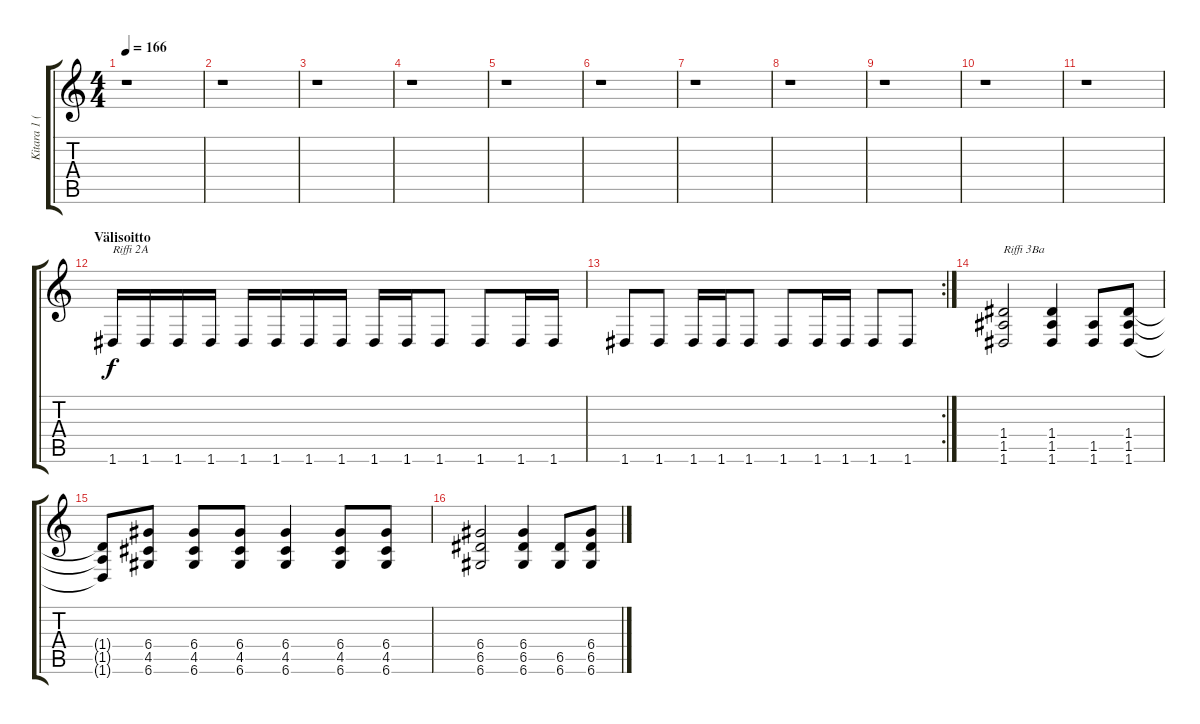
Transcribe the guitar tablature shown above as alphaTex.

\track ("Kitara 1 (Kuisma)" "Kitara 1 (") {instrument distortionguitar}
\staff {score tabs}
\tuning (E4 B3 G3 D3 A2 D2) {hide}
\ts (4 4)
\tempo 166
\clef g2
\ks c
r.1{dy f} |
r.1 |
r.1 |
r.1 |
r.1 |
r.1 |
r.1 |
r.1 |
r.1 |
r.1 |
r.1 |
\section ("" "Välisoitto")
1.6.16{txt "Riffi 2A"} 1.6.16 1.6.16 1.6.16 1.6.16 1.6.16 1.6.16 1.6.16 1.6.16 1.6.16 1.6.8 1.6.8 1.6.16 1.6.16 |
\rc 2
1.6.8 1.6.8 1.6.16 1.6.16 1.6.8 1.6.8 1.6.16 1.6.16 1.6.8 1.6.8 |
(1.4 1.5 1.6).2{txt "Riffi 3Ba"} (1.4 1.5 1.6).4 (1.5 1.6).8 (1.4 1.5 1.6).8 |
(1.4{t} 1.5{t} 1.6{t}).8 (6.4 4.5 6.6).8 (6.4 4.5 6.6).8 (6.4 4.5 6.6).8 (6.4 4.5 6.6).4 (6.4 4.5 6.6).8 (6.4 4.5 6.6).8 |
(6.4 6.5 6.6).2 (6.4 6.5 6.6).4 (6.5 6.6).8 (6.4 6.5 6.6).8
